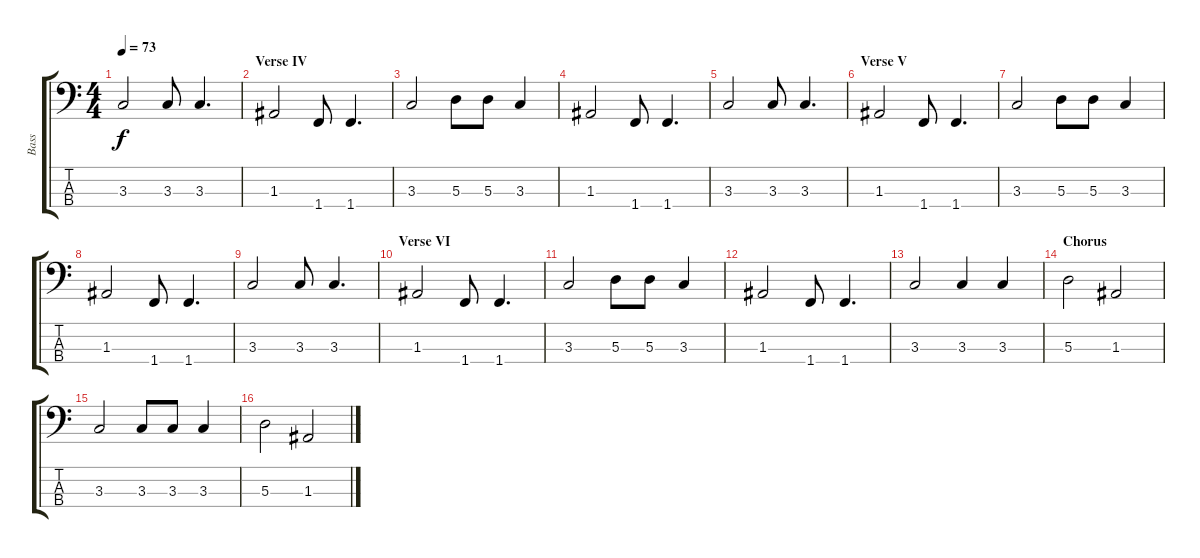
\track ("Bass" "Bass") {instrument electricbassfinger}
\staff {score tabs}
\tuning (G2 D2 A1 E1) {hide}
\ts (4 4)
\tempo 73
\clef f4
\ks c
3.3.2{dy f} 3.3.8 3.3.4{d} |
\section ("" "Verse IV")
1.3.2 1.4.8 1.4.4{d} |
3.3.2 5.3.8 5.3.8 3.3.4 |
1.3.2 1.4.8 1.4.4{d} |
3.3.2 3.3.8 3.3.4{d} |
\section ("" "Verse V")
1.3.2 1.4.8 1.4.4{d} |
3.3.2 5.3.8 5.3.8 3.3.4 |
1.3.2 1.4.8 1.4.4{d} |
3.3.2 3.3.8 3.3.4{d} |
\section ("" "Verse VI")
1.3.2 1.4.8 1.4.4{d} |
3.3.2 5.3.8 5.3.8 3.3.4 |
1.3.2 1.4.8 1.4.4{d} |
3.3.2 3.3.4 3.3.4 |
\section ("" "Chorus")
5.3.2 1.3.2 |
3.3.2 3.3.8 3.3.8 3.3.4 |
5.3.2 1.3.2
